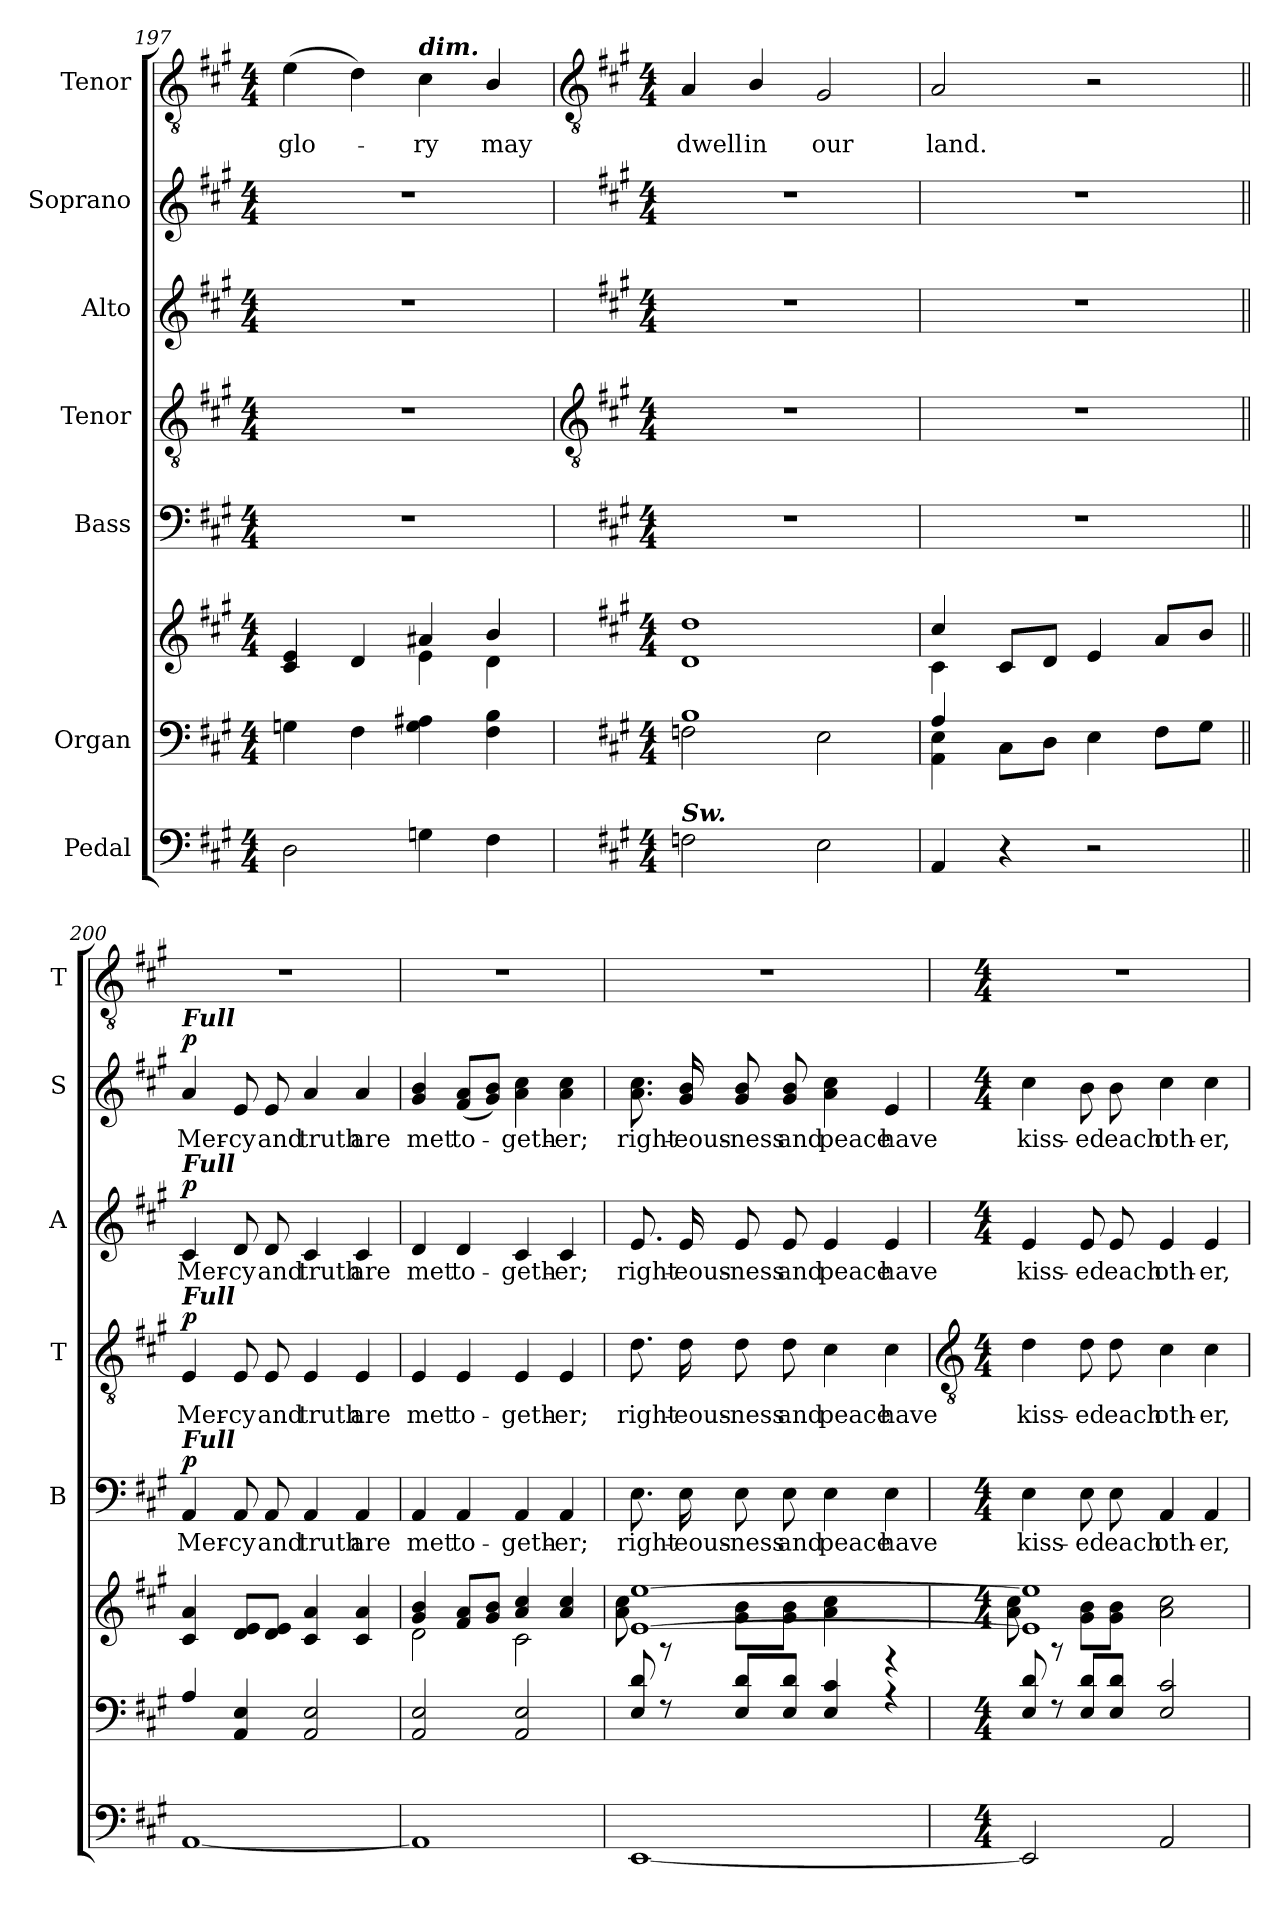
**kern	**kern	**kern	**kern	**text	**dynam	**kern	**text	**dynam	**kern	**text	**dynam	**kern	**text	**dynam	**kern	**text
*part7	*part6	*part6	*part5	*part5	*part5	*part4	*part4	*part4	*part3	*part3	*part3	*part2	*part2	*part2	*part1	*part1
*staff8	*staff7	*staff6	*staff5	*staff5	*staff5	*staff4	*staff4	*staff4	*staff3	*staff3	*staff3	*staff2	*staff2	*staff2	*staff1	*staff1
*I"Pedal	*I"Organ	*	*I"Bass	*	*	*I"Tenor	*	*	*I"Alto	*	*	*I"Soprano	*	*	*I"Tenor	*
*	*	*	*I'B	*	*	*I'T	*	*	*I'A	*	*	*I'S	*	*	*I'T	*
*clefF4	*clefF4	*clefG2	*clefF4	*	*	*clefGv2	*	*	*clefG2	*	*	*clefG2	*	*	*clefGv2	*
*k[f#c#g#]	*k[f#c#g#]	*k[f#c#g#]	*k[f#c#g#]	*	*	*k[f#c#g#]	*	*	*k[f#c#g#]	*	*	*k[f#c#g#]	*	*	*k[f#c#g#]	*
*A:	*A:	*A:	*A:	*	*	*A:	*	*	*A:	*	*	*A:	*	*	*A:	*
*M4/4	*M4/4	*M4/4	*M4/4	*	*	*M4/4	*	*	*M4/4	*	*	*M4/4	*	*	*M4/4	*
=197	=197	=197	=197	=197	=197	=197	=197	=197	=197	=197	=197	=197	=197	=197	=197	=197
*	*	*^	*	*	*	*	*	*	*	*	*	*	*	*	*	*
!	!	!	!	!	!	!	!	!	!	!	!	!	!	!	!	!	!LO:LY:b
2D	4Gn	4c#/ 4e/	2ryy	1r	.	.	1r	.	.	1r	.	.	1r	.	.	(>4e	glo-
.	4F#	4d/	.	.	.	.	.	.	.	.	.	.	.	.	.	4d)	.
!	!	!	!	!	!	!	!	!	!	!	!	!	!	!	!	!LO:TX:a:Bi:t=dim.	!
!	!	!	!	!	!	!	!	!	!	!	!	!	!	!	!	!	!LO:LY:b
4Gn	4G 4A#X	4a#X/	4e\	.	.	.	.	.	.	.	.	.	.	.	.	4c#	ry
!	!	!	!	!	!	!	!	!	!	!	!	!	!	!	!	!	!LO:LY:b
4F#	4F# 4B	4b/	4d\	.	.	.	.	.	.	.	.	.	.	.	.	4B/	may
!!LO:LB:g=z
=198	=198	=198	=198	=198	=198	=198	=198	=198	=198	=198	=198	=198	=198	=198	=198	=198	=198
*	*	*	*	*	*	*	*clefGv2	*	*	*	*	*	*	*	*	*clefGv2	*
*	*	*	*	*k[f#c#g#]	*	*	*k[f#c#g#]	*	*	*k[f#c#g#]	*	*	*k[f#c#g#]	*	*	*	*
*	*	*	*	*A:	*	*	*A:	*	*	*A:	*	*	*A:	*	*	*	*
*M4/4	*M4/4	*M4/4	*	*M4/4	*	*	*M4/4	*	*	*M4/4	*	*	*M4/4	*	*	*M4/4	*
*	*^	*	*	*	*	*	*	*	*	*	*	*	*	*	*	*	*
!LO:TX:a:Bi:t=Sw.	!	!	!	!	!	!	!	!	!	!	!	!	!	!	!	!	!	!
!	!	!	!	!	!	!	!	!	!	!	!	!	!	!	!	!	!	!LO:LY:b
2Fn	1B/	2Fn\	1dd/	1d\	1r	.	.	1r	.	.	1r	.	.	1r	.	.	4A	dwell
!	!	!	!	!	!	!	!	!	!	!	!	!	!	!	!	!	!	!LO:LY:b
.	.	.	.	.	.	.	.	.	.	.	.	.	.	.	.	.	4B/	in
!	!	!	!	!	!	!	!	!	!	!	!	!	!	!	!	!	!	!LO:LY:b
2E	.	2E\	.	.	.	.	.	.	.	.	.	.	.	.	.	.	2G#	our
=199	=199	=199	=199	=199	=199	=199	=199	=199	=199	=199	=199	=199	=199	=199	=199	=199	=199	=199
!	!	!	!	!	!	!	!	!	!	!	!	!	!	!	!	!	!	!LO:LY:b
4AA	4A/	4AA\ 4E\	4cc#/	4c#\	1r	.	.	1r	.	.	1r	.	.	1r	.	.	2A	land.
4r	4ryy	8C#\L	8c#/L	4ryy	.	.	.	.	.	.	.	.	.	.	.	.	.	.
.	.	8D\J	8d/J	.	.	.	.	.	.	.	.	.	.	.	.	.	.	.
2r	2ryy	4E\	4e/	2ryy	.	.	.	.	.	.	.	.	.	.	.	.	2r	.
.	.	8F#\L	8a/L	.	.	.	.	.	.	.	.	.	.	.	.	.	.	.
.	.	8G#\J	8b/J	.	.	.	.	.	.	.	.	.	.	.	.	.	.	.
=200||	=200||	=200||	=200||	=200||	=200||	=200||	=200||	=200||	=200||	=200||	=200||	=200||	=200||	=200||	=200||	=200||	=200||	=200||
!	!	!	!	!	!	!	!	!	!	!	!	!	!	!LO:TX:a:Bi:t=Full	!	!	!	!
!	!	!	!	!	!	!	!	!	!	!	!LO:TX:a:Bi:t=Full	!	!	!	!	!	!	!
!	!	!	!	!	!	!	!	!LO:TX:a:Bi:t=Full	!	!	!	!	!	!	!	!	!	!
!	!	!	!	!	!LO:TX:a:Bi:t=Full	!	!	!	!	!	!	!	!	!	!	!	!	!
!	!	!	!	!	!	!LO:LY:b	!LO:DY:b	!	!LO:LY:b	!LO:DY:b	!	!LO:LY:b	!LO:DY:b	!	!LO:LY:b	!LO:DY:b	!	!
[1AA	4A/	1ryy	4c#/ 4a/	1ryy	4AA	Mer-	p	4E	Mer-	p	4c#	Mer-	p	4a	Mer-	p	1r	.
!	!	!	!	!	!	!LO:LY:b	!	!	!LO:LY:b	!	!	!LO:LY:b	!	!	!LO:LY:b	!	!	!
.	4AA/ 4E/	.	8d/ 8e/L	.	8AA	-cy	.	8E	-cy	.	8d	-cy	.	8e	-cy	.	.	.
!	!	!	!	!	!	!LO:LY:b	!	!	!LO:LY:b	!	!	!LO:LY:b	!	!	!LO:LY:b	!	!	!
.	.	.	8d/ 8e/J	.	8AA	and	.	8E	and	.	8d	and	.	8e	and	.	.	.
!	!	!	!	!	!	!LO:LY:b	!	!	!LO:LY:b	!	!	!LO:LY:b	!	!	!LO:LY:b	!	!	!
.	2AA/ 2E/	.	4c#/ 4a/	.	4AA	truth	.	4E	truth	.	4c#	truth	.	4a	truth	.	.	.
!	!	!	!	!	!	!LO:LY:b	!	!	!LO:LY:b	!	!	!LO:LY:b	!	!	!LO:LY:b	!	!	!
.	.	.	4c#/ 4a/	.	4AA	are	.	4E	are	.	4c#	are	.	4a	are	.	.	.
=201	=201	=201	=201	=201	=201	=201	=201	=201	=201	=201	=201	=201	=201	=201	=201	=201	=201	=201
!	!	!	!	!	!	!LO:LY:b	!	!	!LO:LY:b	!	!	!LO:LY:b	!	!	!LO:LY:b	!	!	!
1AA]	2AA/ 2E/	1ryy	4g#/ 4b/	2d\	4AA	met	.	4E	met	.	4d	met	.	4g# 4b	met	.	1r	.
!	!	!	!	!	!	!LO:LY:b	!	!	!LO:LY:b	!	!	!LO:LY:b	!	!	!LO:LY:b	!	!	!
.	.	.	8f#/ 8a/L	.	4AA	to-	.	4E	to-	.	4d	to-	.	(<8f# 8aL	to-	.	.	.
.	.	.	8g#/ 8b/J	.	.	.	.	.	.	.	.	.	.	8g# 8bJ)	.	.	.	.
!	!	!	!	!	!	!LO:LY:b	!	!	!LO:LY:b	!	!	!LO:LY:b	!	!	!LO:LY:b	!	!	!
.	2AA/ 2E/	.	4a/ 4cc#/	2c#\	4AA	-geth-	.	4E	-geth-	.	4c#	-geth-	.	4a 4cc#	geth-	.	.	.
!	!	!	!	!	!	!LO:LY:b	!	!	!LO:LY:b	!	!	!LO:LY:b	!	!	!LO:LY:b	!	!	!
.	.	.	4a/ 4cc#/	.	4AA	-er;	.	4E	-er;	.	4c#	-er;	.	4a 4cc#	-er;	.	.	.
=202	=202	=202	=202	=202	=202	=202	=202	=202	=202	=202	=202	=202	=202	=202	=202	=202	=202	=202
!	!	!	!	!	!	!LO:LY:b	!	!	!LO:LY:b	!	!	!LO:LY:b	!	!	!LO:LY:b	!	!	!
[1EE	8E/ 8d/	1ryy	[1e/ [1ee/	8a\ 8cc#\	8.E	right-	.	8.d	right-	.	8.e	right-	.	8.a 8.cc#	right-	.	1r	.
.	8r	.	.	8r	.	.	.	.	.	.	.	.	.	.	.	.	.	.
!	!	!	!	!	!	!LO:LY:b	!	!	!LO:LY:b	!	!	!LO:LY:b	!	!	!LO:LY:b	!	!	!
.	.	.	.	.	16E	-eous-	.	16d	-eous-	.	16e	-eous-	.	16g# 16b	-eous-	.	.	.
!	!	!	!	!	!	!LO:LY:b	!	!	!LO:LY:b	!	!	!LO:LY:b	!	!	!LO:LY:b	!	!	!
.	8E/ 8d/L	.	.	8g#\ 8b\L	8E	-ness	.	8d	-ness	.	8e	-ness	.	8g# 8b	-ness	.	.	.
!	!	!	!	!	!	!LO:LY:b	!	!	!LO:LY:b	!	!	!LO:LY:b	!	!	!LO:LY:b	!	!	!
.	8E/ 8d/J	.	.	8g#\ 8b\J	8E	and	.	8d	and	.	8e	and	.	8g# 8b	and	.	.	.
!	!	!	!	!	!	!LO:LY:b	!	!	!LO:LY:b	!	!	!LO:LY:b	!	!	!LO:LY:b	!	!	!
.	4E/ 4c#/	.	.	4a\ 4cc#\	4E	peace	.	4c#	peace	.	4e	peace	.	4a 4cc#	peace	.	.	.
!	!	!	!	!	!	!LO:LY:b	!	!	!LO:LY:b	!	!	!LO:LY:b	!	!	!LO:LY:b	!	!	!
.	4r	.	.	4r	4E	have	.	4c#	have	.	4e	have	.	4e	have	.	.	.
!!LO:LB:g=z
=203	=203	=203	=203	=203	=203	=203	=203	=203	=203	=203	=203	=203	=203	=203	=203	=203	=203	=203
*	*	*	*	*	*	*	*	*clefGv2	*	*	*	*	*	*	*	*	*	*
*M4/4	*M4/4	*	*M4/4	*	*M4/4	*	*	*M4/4	*	*	*M4/4	*	*	*M4/4	*	*	*M4/4	*
!	!	!	!	!	!	!LO:LY:b	!	!	!LO:LY:b	!	!	!LO:LY:b	!	!	!LO:LY:b	!	!	!
2EE]	8E/ 8d/	1ryy	1e/] 1ee/]	8a\ 8cc#\	4E	kiss-	.	4d	kiss-	.	4e	kiss-	.	4cc#	kiss-	.	1r	.
.	8r	.	.	8r	.	.	.	.	.	.	.	.	.	.	.	.	.	.
!	!	!	!	!	!	!LO:LY:b	!	!	!LO:LY:b	!	!	!LO:LY:b	!	!	!LO:LY:b	!	!	!
.	8E/ 8d/L	.	.	8g#\ 8b\L	8E	-ed	.	8d	-ed	.	8e	-ed	.	8b	-ed	.	.	.
!	!	!	!	!	!	!LO:LY:b	!	!	!LO:LY:b	!	!	!LO:LY:b	!	!	!LO:LY:b	!	!	!
.	8E/ 8d/J	.	.	8g#\ 8b\J	8E	each	.	8d	each	.	8e	each	.	8b	each	.	.	.
!	!	!	!	!	!	!LO:LY:b	!	!	!LO:LY:b	!	!	!LO:LY:b	!	!	!LO:LY:b	!	!	!
2AA	2E/ 2c#/	.	.	2a\ 2cc#\	4AA	oth-	.	4c#	oth-	.	4e	oth-	.	4cc#	oth-	.	.	.
!	!	!	!	!	!	!LO:LY:b	!	!	!LO:LY:b	!	!	!LO:LY:b	!	!	!LO:LY:b	!	!	!
.	.	.	.	.	4AA	-er,	.	4c#	-er,	.	4e	-er,	.	4cc#	-er,	.	.	.
*	*v	*v	*	*	*	*	*	*	*	*	*	*	*	*	*	*	*	*
*	*	*v	*v	*	*	*	*	*	*	*	*	*	*	*	*	*	*
=	=	=	=	=	=	=	=	=	=	=	=	=	=	=	=	=
*-	*-	*-	*-	*-	*-	*-	*-	*-	*-	*-	*-	*-	*-	*-	*-	*-
